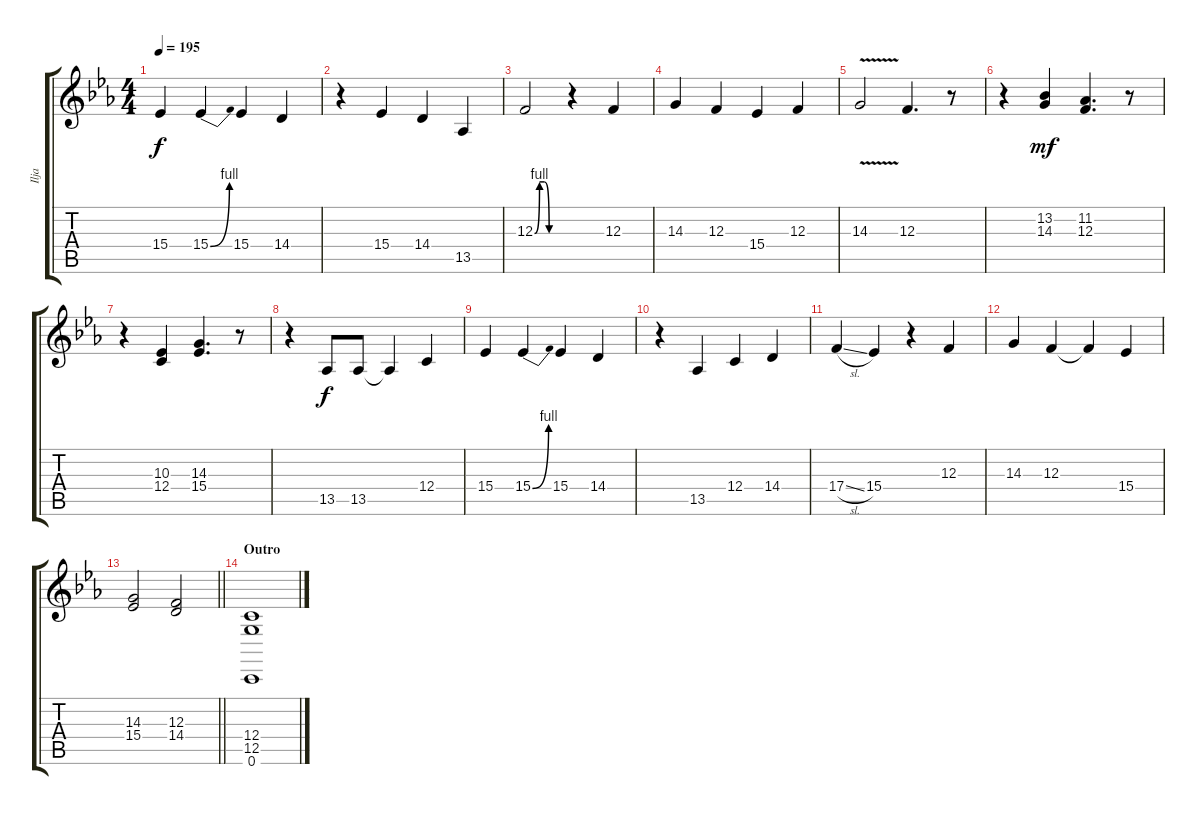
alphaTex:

\track ("Ilja" "Ilja") {instrument oboe}
\staff {score tabs}
\tuning (D4 A3 F3 C3 G2 C2) {hide}
\ts (4 4)
\tempo 195
\clef g2
\ks cminor
15.4{t}.4{dy f} 15.4{be (bend 0 0 60 4)}.4 15.4.4 14.4.4 |
r.4 15.4.4 14.4.4 13.5.4 |
12.3{be (custom 0 0 10 4 20 4 30 0 60 0)}.2 r.4 12.3.4 |
14.3.4 12.3.4 15.4.4 12.3.4 |
14.3{v}.2 12.3.4{d} r.8 |
r.4 (13.2 14.3).4{dy mf} (11.2 12.3).4{d} r.8 |
r.4 (10.3 12.4).4 (14.3 15.4).4{d} r.8 |
r.4 13.5.8{dy f} 13.5.8 13.5{t}.4 12.4.4 |
15.4.4 15.4{be (bend 0 0 60 4)}.4 15.4.4 14.4.4 |
r.4 13.5.4 12.4.4 14.4.4 |
17.4{sl}.4 15.4.4 r.4 12.3.4 |
14.3.4 12.3.4 12.3{t}.4 15.4.4 |
\barLineRight lightlight
(14.3 15.4).2 (12.3 14.4).2 |
\section ("" "Outro")
(12.4 12.5 0.6).1
